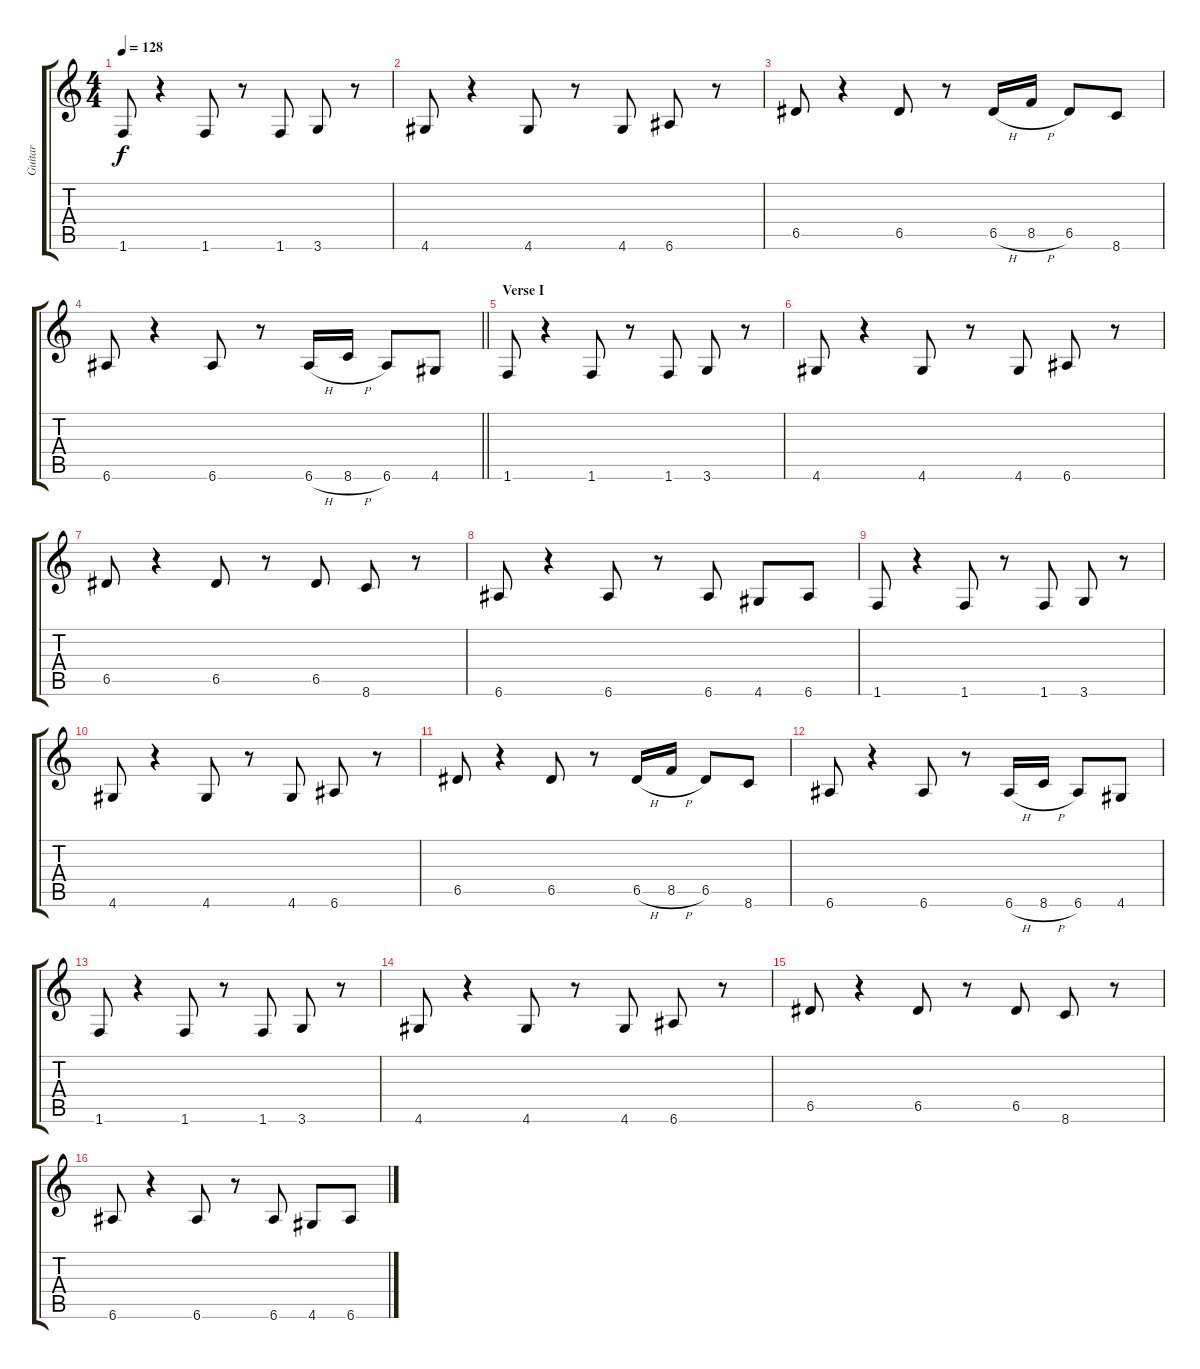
\track ("Guitar" "Guitar") {instrument electricguitarmuted}
\staff {score tabs}
\tuning (E4 B3 G3 D3 A2 E2) {hide}
\ts (4 4)
\tempo 128
\clef g2
\ks c
1.6.8{dy f} r.4 1.6.8 r.8 1.6.8 3.6.8 r.8 |
4.6.8 r.4 4.6.8 r.8 4.6.8 6.6.8 r.8 |
6.5.8 r.4 6.5.8 r.8 6.5{h}.16 8.5{h}.16 6.5.8 8.6.8 |
\barLineRight lightlight
6.6.8 r.4 6.6.8 r.8 6.6{h}.16 8.6{h}.16 6.6.8 4.6.8 |
\section ("" "Verse I")
1.6.8 r.4 1.6.8 r.8 1.6.8 3.6.8 r.8 |
4.6.8 r.4 4.6.8 r.8 4.6.8 6.6.8 r.8 |
6.5.8 r.4 6.5.8 r.8 6.5.8 8.6.8 r.8 |
6.6.8 r.4 6.6.8 r.8 6.6.8 4.6.8 6.6.8 |
1.6.8 r.4 1.6.8 r.8 1.6.8 3.6.8 r.8 |
4.6.8 r.4 4.6.8 r.8 4.6.8 6.6.8 r.8 |
6.5.8 r.4 6.5.8 r.8 6.5{h}.16 8.5{h}.16 6.5.8 8.6.8 |
6.6.8 r.4 6.6.8 r.8 6.6{h}.16 8.6{h}.16 6.6.8 4.6.8 |
1.6.8 r.4 1.6.8 r.8 1.6.8 3.6.8 r.8 |
4.6.8 r.4 4.6.8 r.8 4.6.8 6.6.8 r.8 |
6.5.8 r.4 6.5.8 r.8 6.5.8 8.6.8 r.8 |
6.6.8 r.4 6.6.8 r.8 6.6.8 4.6.8 6.6.8
